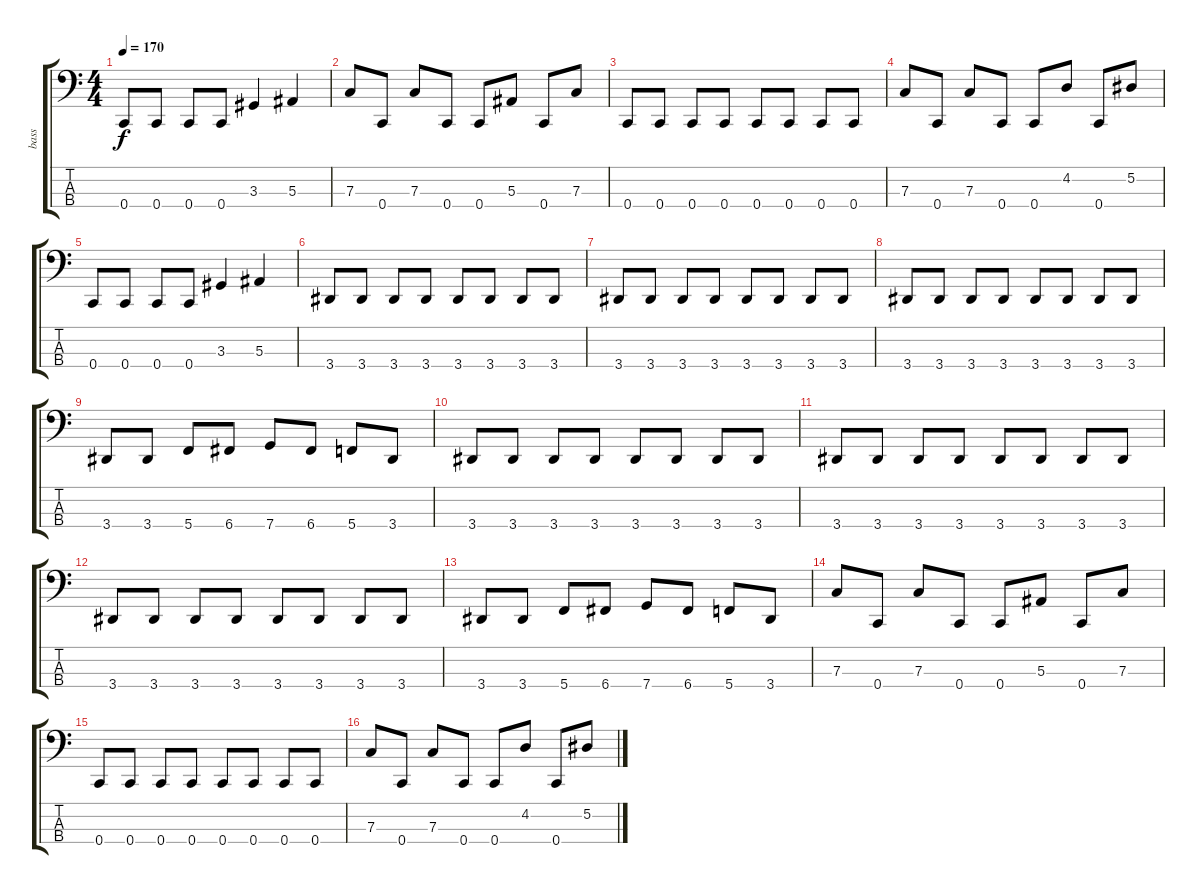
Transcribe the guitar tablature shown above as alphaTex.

\track ("bass" "bass") {instrument electricbasspick}
\staff {score tabs}
\tuning (Eb2 Bb1 F1 C1) {hide}
\ts (4 4)
\tempo 170
\clef f4
\ks c
0.4.8{dy f} 0.4.8 0.4.8 0.4.8 3.3.4 5.3.4 |
7.3.8 0.4.8 7.3.8 0.4.8 0.4.8 5.3.8 0.4.8 7.3.8 |
0.4.8 0.4.8 0.4.8 0.4.8 0.4.8 0.4.8 0.4.8 0.4.8 |
7.3.8 0.4.8 7.3.8 0.4.8 0.4.8 4.2.8 0.4.8 5.2.8 |
0.4.8 0.4.8 0.4.8 0.4.8 3.3.4 5.3.4 |
3.4.8 3.4.8 3.4.8 3.4.8 3.4.8 3.4.8 3.4.8 3.4.8 |
3.4.8 3.4.8 3.4.8 3.4.8 3.4.8 3.4.8 3.4.8 3.4.8 |
3.4.8 3.4.8 3.4.8 3.4.8 3.4.8 3.4.8 3.4.8 3.4.8 |
3.4.8 3.4.8 5.4.8 6.4.8 7.4.8 6.4.8 5.4.8 3.4.8 |
3.4.8 3.4.8 3.4.8 3.4.8 3.4.8 3.4.8 3.4.8 3.4.8 |
3.4.8 3.4.8 3.4.8 3.4.8 3.4.8 3.4.8 3.4.8 3.4.8 |
3.4.8 3.4.8 3.4.8 3.4.8 3.4.8 3.4.8 3.4.8 3.4.8 |
3.4.8 3.4.8 5.4.8 6.4.8 7.4.8 6.4.8 5.4.8 3.4.8 |
7.3.8 0.4.8 7.3.8 0.4.8 0.4.8 5.3.8 0.4.8 7.3.8 |
0.4.8 0.4.8 0.4.8 0.4.8 0.4.8 0.4.8 0.4.8 0.4.8 |
7.3.8 0.4.8 7.3.8 0.4.8 0.4.8 4.2.8 0.4.8 5.2.8
